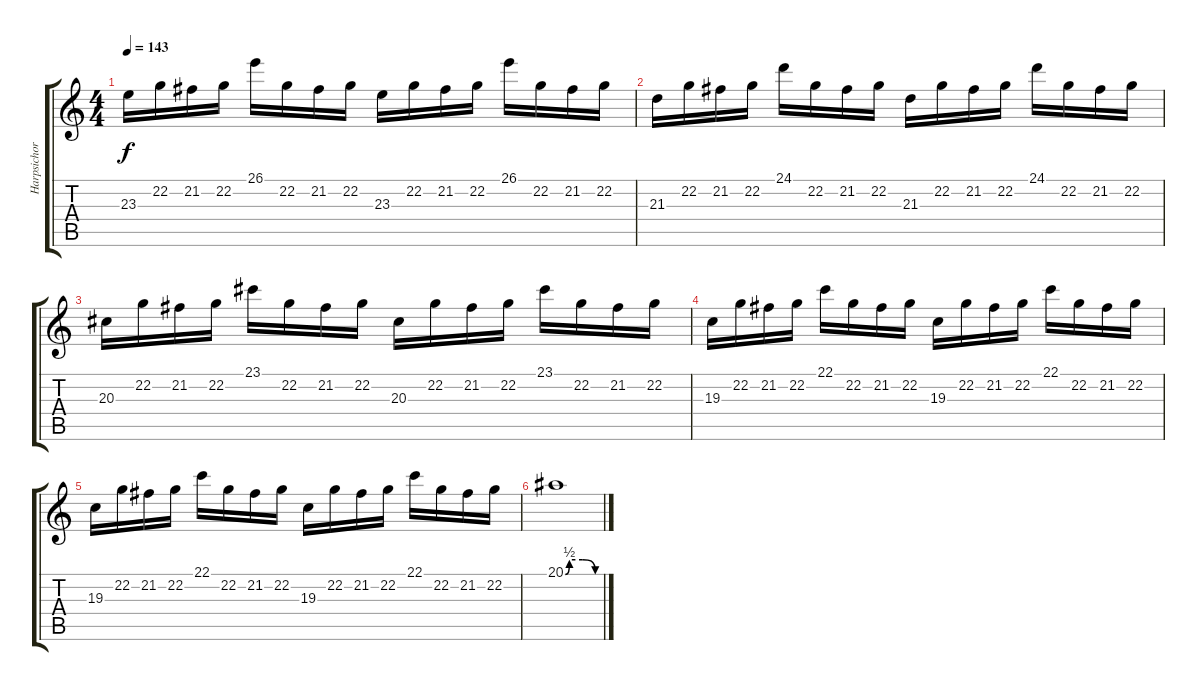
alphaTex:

\track ("Harpsichord" "Harpsichor") {instrument harpsichord}
\staff {score tabs}
\tuning (D4 A3 F3 C3 G2 D2) {hide}
\ts (4 4)
\tempo 143
\clef g2
\ks c
23.3.16{dy f} 22.2.16 21.2.16 22.2.16 26.1.16 22.2.16 21.2.16 22.2.16 23.3.16 22.2.16 21.2.16 22.2.16 26.1.16 22.2.16 21.2.16 22.2.16 |
21.3.16 22.2.16 21.2.16 22.2.16 24.1.16 22.2.16 21.2.16 22.2.16 21.3.16 22.2.16 21.2.16 22.2.16 24.1.16 22.2.16 21.2.16 22.2.16 |
20.3.16 22.2.16 21.2.16 22.2.16 23.1.16 22.2.16 21.2.16 22.2.16 20.3.16 22.2.16 21.2.16 22.2.16 23.1.16 22.2.16 21.2.16 22.2.16 |
19.3.16 22.2.16 21.2.16 22.2.16 22.1.16 22.2.16 21.2.16 22.2.16 19.3.16 22.2.16 21.2.16 22.2.16 22.1.16 22.2.16 21.2.16 22.2.16 |
19.3.16 22.2.16 21.2.16 22.2.16 22.1.16 22.2.16 21.2.16 22.2.16 19.3.16 22.2.16 21.2.16 22.2.16 22.1.16 22.2.16 21.2.16 22.2.16 |
20.1{be (custom 0 0 7 2 30 2 52 0 60 0)}.1
